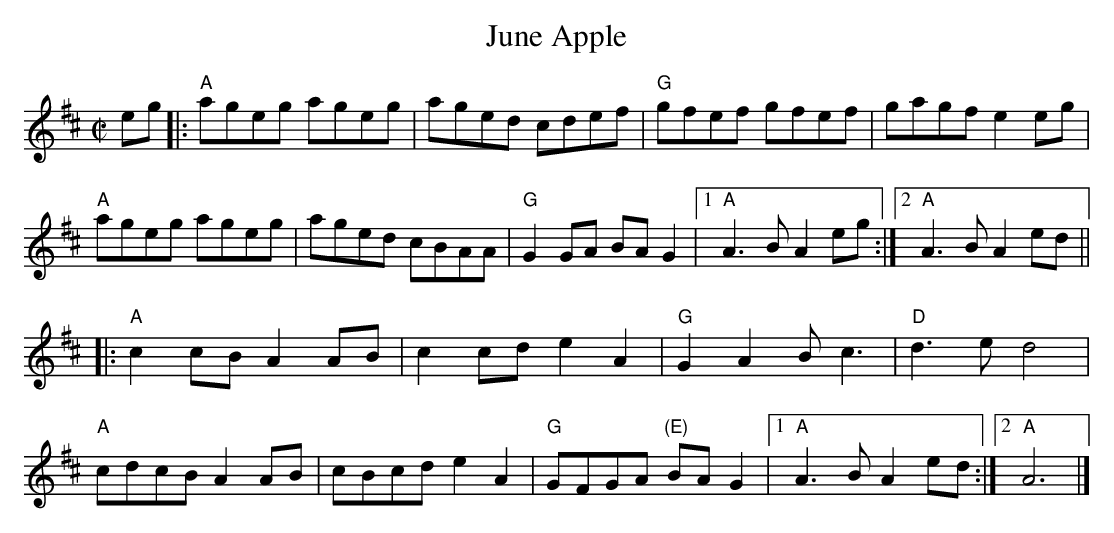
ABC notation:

X:1
T:June Apple
M:C|
L:1/8
K:Amix
eg |: "A"ageg ageg | aged cdef | "G"gfef gfef | gagf e2eg |
"A"ageg ageg| aged cBAA | "G"G2GA BAG2 |1 "A"A3BA2 eg :|2"A"A3BA2 ed||
|:  "A"c2cB A2AB | c2cd e2A2| "G"G2A2 Bc3 |"D" d3ed4 |
"A"cdcB A2AB | cBcd e2A2 | "G"GFGA "(E)" BAG2 |1"A"A3BA2ed:|2"A"A6|]
